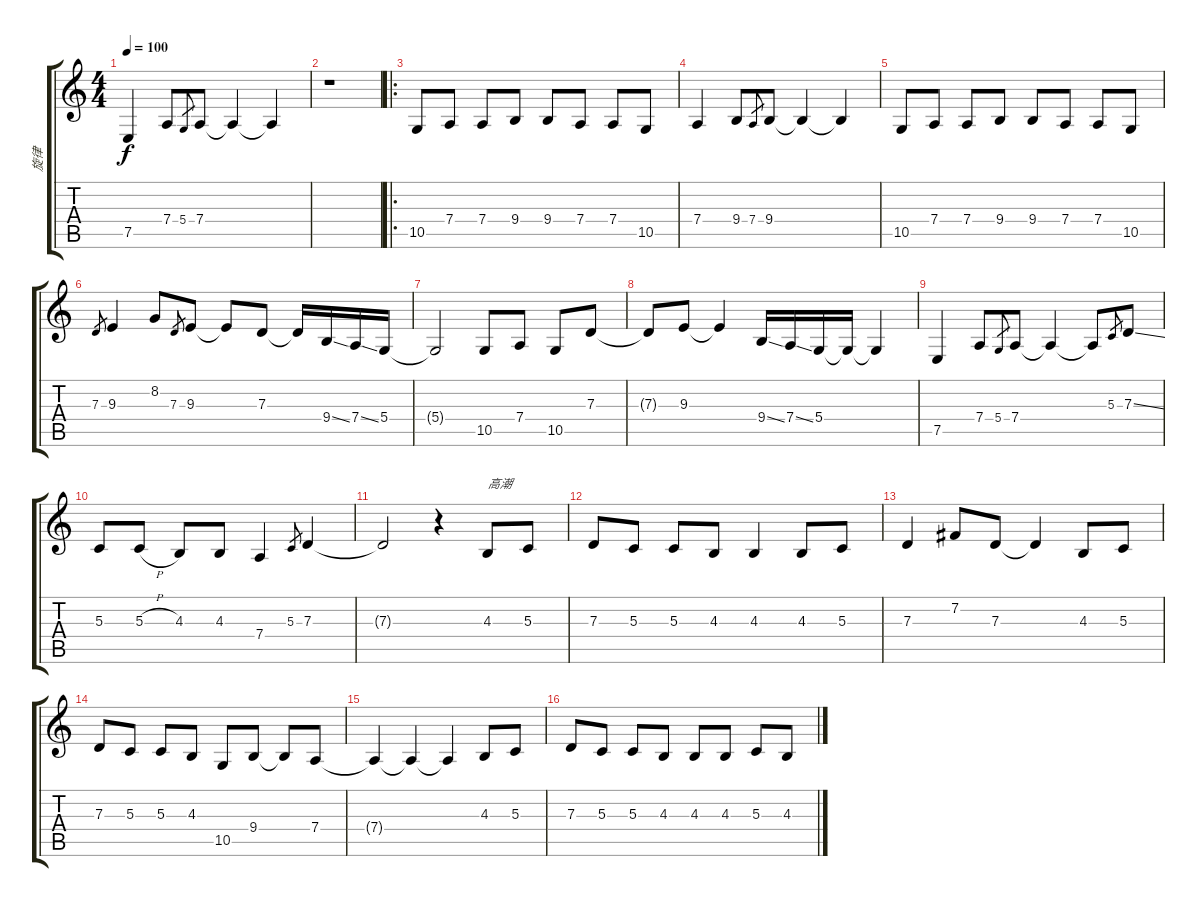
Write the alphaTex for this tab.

\track ("旋律" "旋律") {instrument acousticgrandpiano}
\staff {score tabs}
\tuning (E4 B3 G3 D3 A2 E2) {hide}
\ts (4 4)
\tempo 100
\clef g2
\ks c
7.5.4{dy f} 7.4.8 5.4.8{gr} 7.4.8 7.4{t}.4 7.4{t}.4 |
r.1 |
\ro
10.5.8 7.4.8 7.4.8 9.4.8 9.4.8 7.4.8 7.4.8 10.5.8 |
7.4.4 9.4.8 7.4.8{gr} 9.4.8 9.4{t}.4 9.4{t}.4 |
10.5.8 7.4.8 7.4.8 9.4.8 9.4.8 7.4.8 7.4.8 10.5.8 |
7.3.8{gr} 9.3.4 8.2.8 7.3.8{gr} 9.3.8 9.3{t}.8 7.3.8 7.3{t}.16 9.4{ss}.16 7.4{ss}.16 5.4.16 |
5.4{t}.2 10.5.8 7.4.8 10.5.8 7.3.8 |
7.3{t}.8 9.3.8 9.3{t}.4 9.4{ss}.16 7.4{ss}.16 5.4.16 5.4{t}.16 5.4{t}.4 |
7.5.4 7.4.8 5.4.8{gr} 7.4.8 7.4{t}.4 7.4{t}.8 5.3.8{gr} 7.3{ss}.8 |
5.3.8 5.3{h}.8 4.3.8 4.3.8 7.4.4 5.3.8{gr} 7.3.4 |
7.3{t}.2 r.4 4.3.8{txt "高潮"} 5.3.8 |
7.3.8 5.3.8 5.3.8 4.3.8 4.3.4 4.3.8 5.3.8 |
7.3.4 7.2.8 7.3.8 7.3{t}.4 4.3.8 5.3.8 |
7.3.8 5.3.8 5.3.8 4.3.8 10.5.8 9.4.8 9.4{t}.8 7.4.8 |
7.4{t}.4 7.4{t}.4 7.4{t}.4 4.3.8 5.3.8 |
7.3.8 5.3.8 5.3.8 4.3.8 4.3.8 4.3.8 5.3.8 4.3.8
